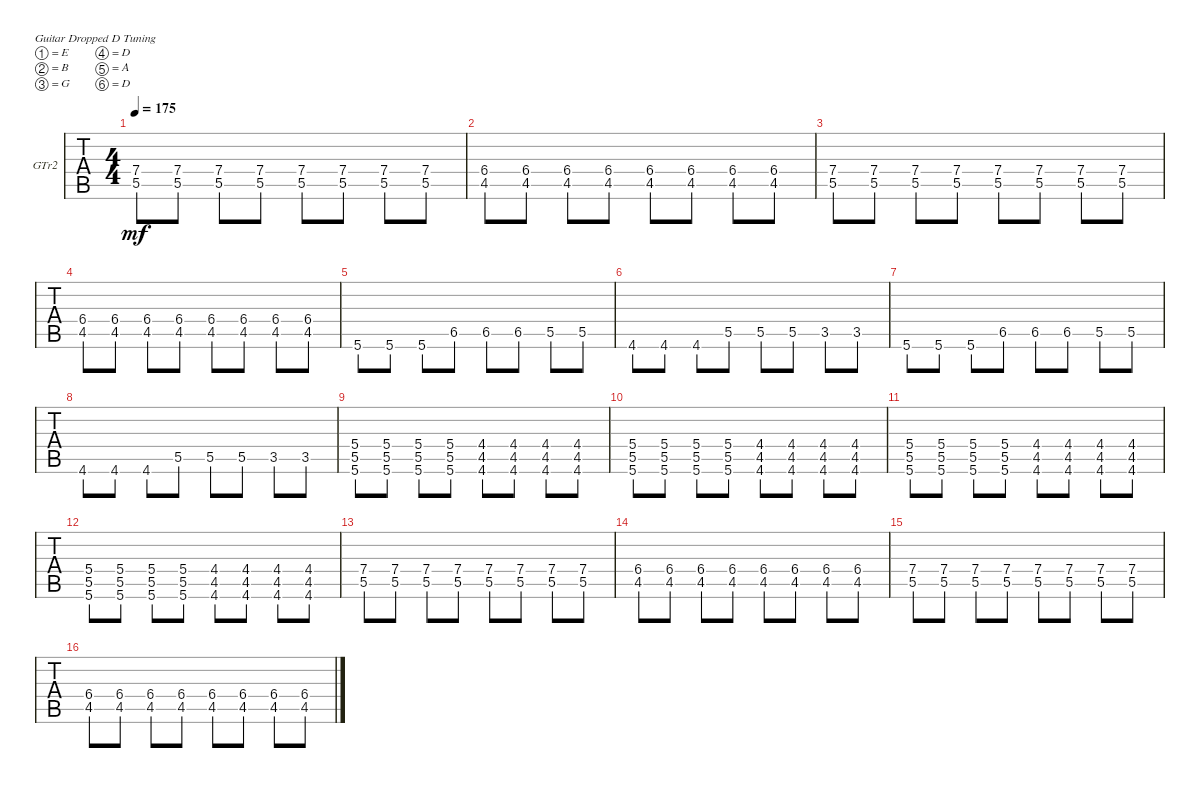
\defaultSystemsLayout 4
\bracketExtendMode groupsimilarinstruments
\firstSystemTrackNameOrientation horizontal
\otherSystemsTrackNameOrientation horizontal
\track ("Electric Guitar 2" "GTr2") {instrument distortionguitar}
\staff {tabs}
\tuning (E4 B3 G3 D3 A2 D2)
\ts (4 4)
\tempo 175
\clef g2
\scale
0.485477
\ks c
(7.4 5.5).8{dy mf instrument distortionguitar} (7.4 5.5).8 (7.4 5.5).8 (7.4 5.5).8 (7.4 5.5).8 (7.4 5.5).8 (7.4 5.5).8 (7.4 5.5).8 |
\scale
0.257261 (6.4 4.5).8 (6.4 4.5).8 (6.4 4.5).8 (6.4 4.5).8 (6.4 4.5).8 (6.4 4.5).8 (6.4 4.5).8 (6.4 4.5).8 |
\scale
0.257261 (7.4 5.5).8 (7.4 5.5).8 (7.4 5.5).8 (7.4 5.5).8 (7.4 5.5).8 (7.4 5.5).8 (7.4 5.5).8 (7.4 5.5).8 |
\scale
0.333333 (4.5 6.4).8 (4.5 6.4).8 (4.5 6.4).8 (4.5 6.4).8 (4.5 6.4).8 (4.5 6.4).8 (4.5 6.4).8 (4.5 6.4).8 |
\scale
0.333333 5.6.8 5.6.8 5.6.8 6.5.8 6.5.8 6.5.8 5.5.8 5.5.8 |
\scale
0.333333 4.6.8 4.6.8 4.6.8 5.5.8 5.5.8 5.5.8 3.5.8 3.5.8 |
\scale
0.333333 5.6.8 5.6.8 5.6.8 6.5.8 6.5.8 6.5.8 5.5.8 5.5.8 |
\scale
0.333333 4.6.8 4.6.8 4.6.8 5.5.8 5.5.8 5.5.8 3.5.8 3.5.8 |
\scale
0.333333 (5.6 5.5 5.4).8 (5.6 5.5 5.4).8 (5.6 5.5 5.4).8 (5.6 5.5 5.4).8 (4.6 4.5 4.4).8 (4.6 4.5 4.4).8 (4.6 4.5 4.4).8 (4.6 4.5 4.4).8 |
\scale
0.333333 (5.6 5.5 5.4).8 (5.6 5.5 5.4).8 (5.6 5.5 5.4).8 (5.6 5.5 5.4).8 (4.6 4.5 4.4).8 (4.6 4.5 4.4).8 (4.6 4.5 4.4).8 (4.6 4.5 4.4).8 |
\scale
0.333333 (5.6 5.5 5.4).8 (5.6 5.5 5.4).8 (5.6 5.5 5.4).8 (5.6 5.5 5.4).8 (4.6 4.5 4.4).8 (4.6 4.5 4.4).8 (4.6 4.5 4.4).8 (4.6 4.5 4.4).8 |
\scale
0.333333 (5.6 5.5 5.4).8 (5.6 5.5 5.4).8 (5.6 5.5 5.4).8 (5.6 5.5 5.4).8 (4.6 4.5 4.4).8 (4.6 4.5 4.4).8 (4.6 4.5 4.4).8 (4.6 4.5 4.4).8 |
\scale
0.333333 (7.4 5.5).8 (7.4 5.5).8 (7.4 5.5).8 (7.4 5.5).8 (7.4 5.5).8 (7.4 5.5).8 (7.4 5.5).8 (7.4 5.5).8 |
\scale
0.333333 (6.4 4.5).8 (6.4 4.5).8 (6.4 4.5).8 (6.4 4.5).8 (6.4 4.5).8 (6.4 4.5).8 (6.4 4.5).8 (6.4 4.5).8 |
\scale
0.333333 (7.4 5.5).8 (7.4 5.5).8 (7.4 5.5).8 (7.4 5.5).8 (7.4 5.5).8 (7.4 5.5).8 (7.4 5.5).8 (7.4 5.5).8 |
\scale
0.333333 (4.5 6.4).8 (4.5 6.4).8 (4.5 6.4).8 (4.5 6.4).8 (4.5 6.4).8 (4.5 6.4).8 (4.5 6.4).8 (4.5 6.4).8
